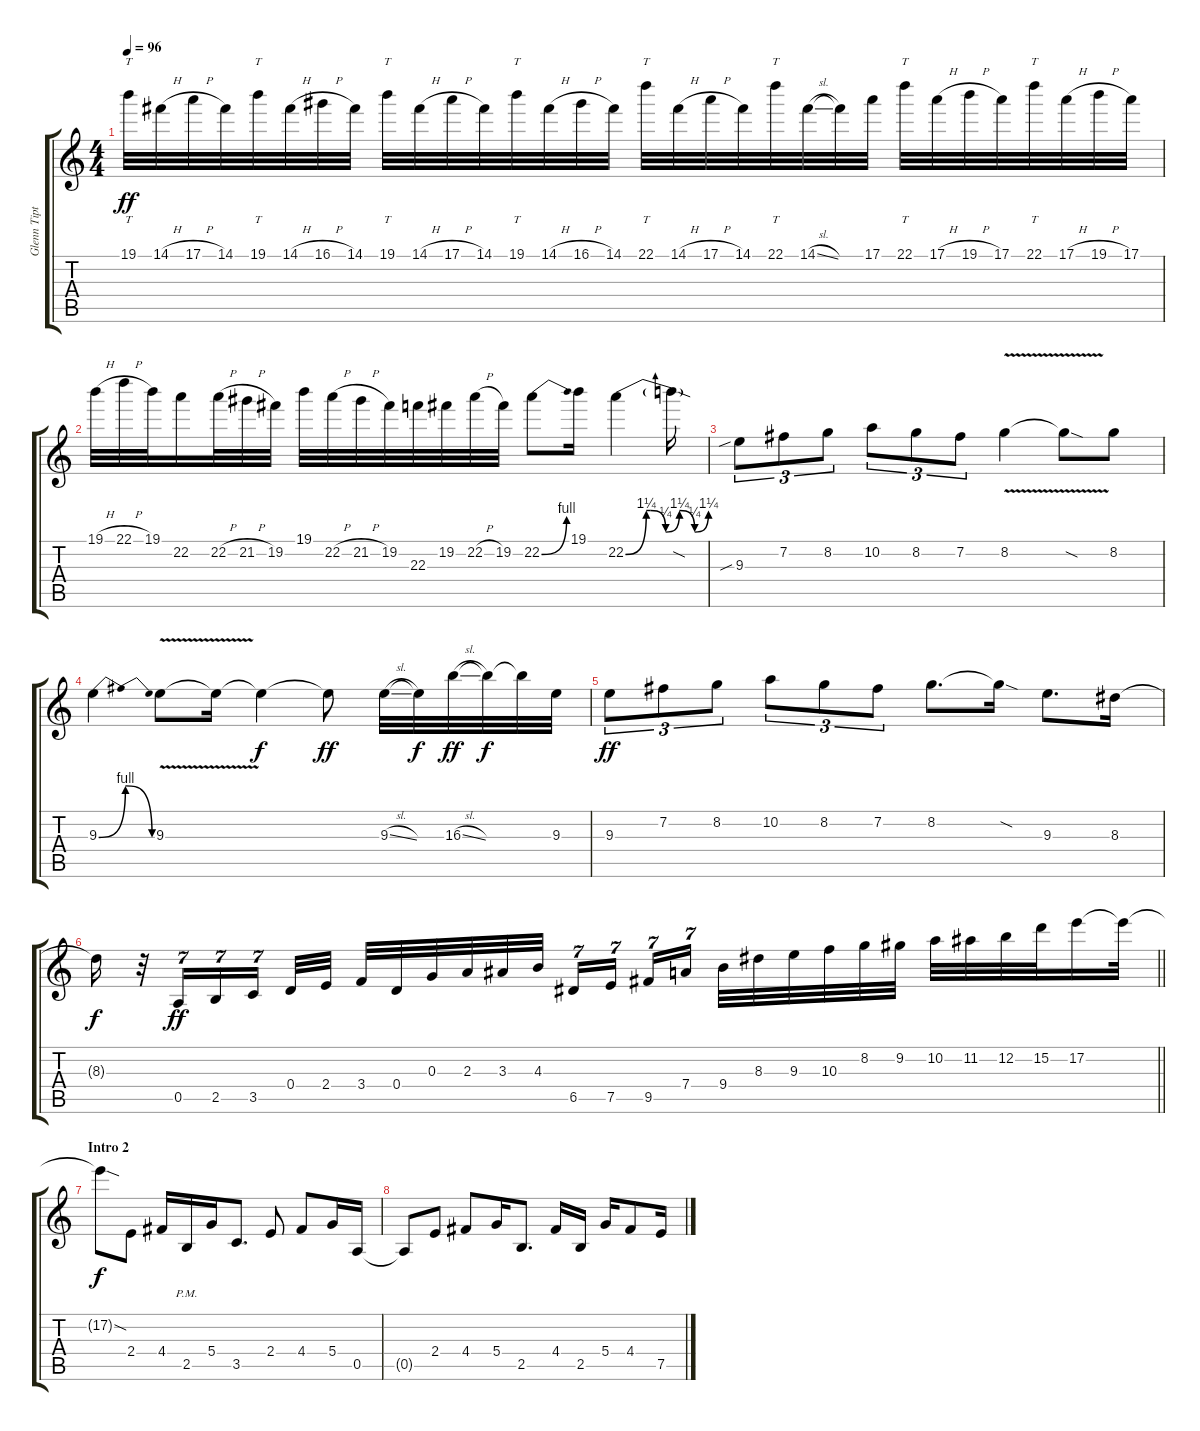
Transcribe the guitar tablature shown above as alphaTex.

\track ("Glenn Tipton" "Glenn Tipt") {instrument distortionguitar}
\staff {score tabs}
\tuning (E4 B3 G3 D3 A2 E2) {hide}
\ts (4 4)
\tempo 96
\clef g2
\ks c
19.1.32{tt dy ff} 14.1{h}.32 17.1{h}.32 14.1.32 19.1.32{tt} 14.1{h}.32 16.1{h}.32 14.1.32 19.1.32{tt} 14.1{h}.32 17.1{h}.32 14.1.32 19.1.32{tt} 14.1{h}.32 16.1{h}.32 14.1.32 22.1.32{tt} 14.1{h}.32 17.1{h}.32 14.1.32 22.1.32{tt} 14.1{sl}.32 14.1{t}.32 17.1.32 22.1.32{tt} 17.1{h}.32 19.1{h}.32 17.1.32 22.1.32{tt} 17.1{h}.32 19.1{h}.32 17.1.32 |
19.1{h}.32 22.1{h}.32 19.1.32 22.2.16 22.2{h}.32 21.2{h}.32 19.2.32 19.1.32 22.2{h}.32 21.2{h}.32 19.2.32 22.3.32 19.2.32 22.2{h}.32 19.2.32 22.2{be (bend 0 0 60 4)}.8 19.1.16 22.2{be (custom 0 0 15 5 18 5 29 1 39 5 50 1 60 5)}.4 22.2{sod t}.16 |
9.3{sib}.8{tu (3 2)} 7.2.8{tu (3 2)} 8.2.8{tu (3 2)} 10.2.8{tu (3 2)} 8.2.8{tu (3 2)} 7.2.8{tu (3 2)} 8.2{v}.4 8.2{sod t}.8 8.2.8 |
9.3{be (bendrelease 0 0 15 4 40 4 60 0)}.4 9.3{v}.8 9.3{t}.16 9.3{t}.4{dy f} 9.3{t}.8{dy ff} 9.3{sl}.32 9.3{t}.32{dy f} 16.3{sl}.32{dy ff} 16.3{t}.32{dy f} 16.3{t}.32 9.3.32 |
9.3.8{tu (3 2) dy ff} 7.2.8{tu (3 2)} 8.2.8{tu (3 2)} 10.2.8{tu (3 2)} 8.2.8{tu (3 2)} 7.2.8{tu (3 2)} 8.2.8{d} 8.2{sod t}.16 9.3.8{d} 8.3.16 |
\barLineRight lightlight
8.3{t}.16{dy f} r.32 0.5.16{tu (7 4) dy ff} 2.5.16{tu (7 4)} 3.5.16{tu (7 4) beam splitsecondary} 0.4.32 2.4.32 3.4.32 0.4.32 0.3.32 2.3.32 3.3.32 4.3.32{beam splitsecondary} 6.5.16{tu (7 4)} 7.5.16{tu (7 4)} 9.5.16{tu (7 4)} 7.4.16{tu (7 4) beam splitsecondary} 9.4.32 8.3.32 9.3.32 10.3.32 8.2.32 9.2.32 10.2.32 11.2.32 12.2.32 15.2.32 17.2.16 17.2{t}.32 |
\section ("" "Intro 2")
17.2{sod t}.8{dy f} 2.4.8{volume 14 balance 15} 4.4.16 2.5{pm}.16 5.4.16 3.5.8{d} 2.4.8 4.4.8 5.4.16 0.5.16 |
0.5{t}.8 2.4.8 4.4.8 5.4.16 2.5.8{d} 4.4.16 2.5.16 5.4.16 4.4.8 7.5.16
